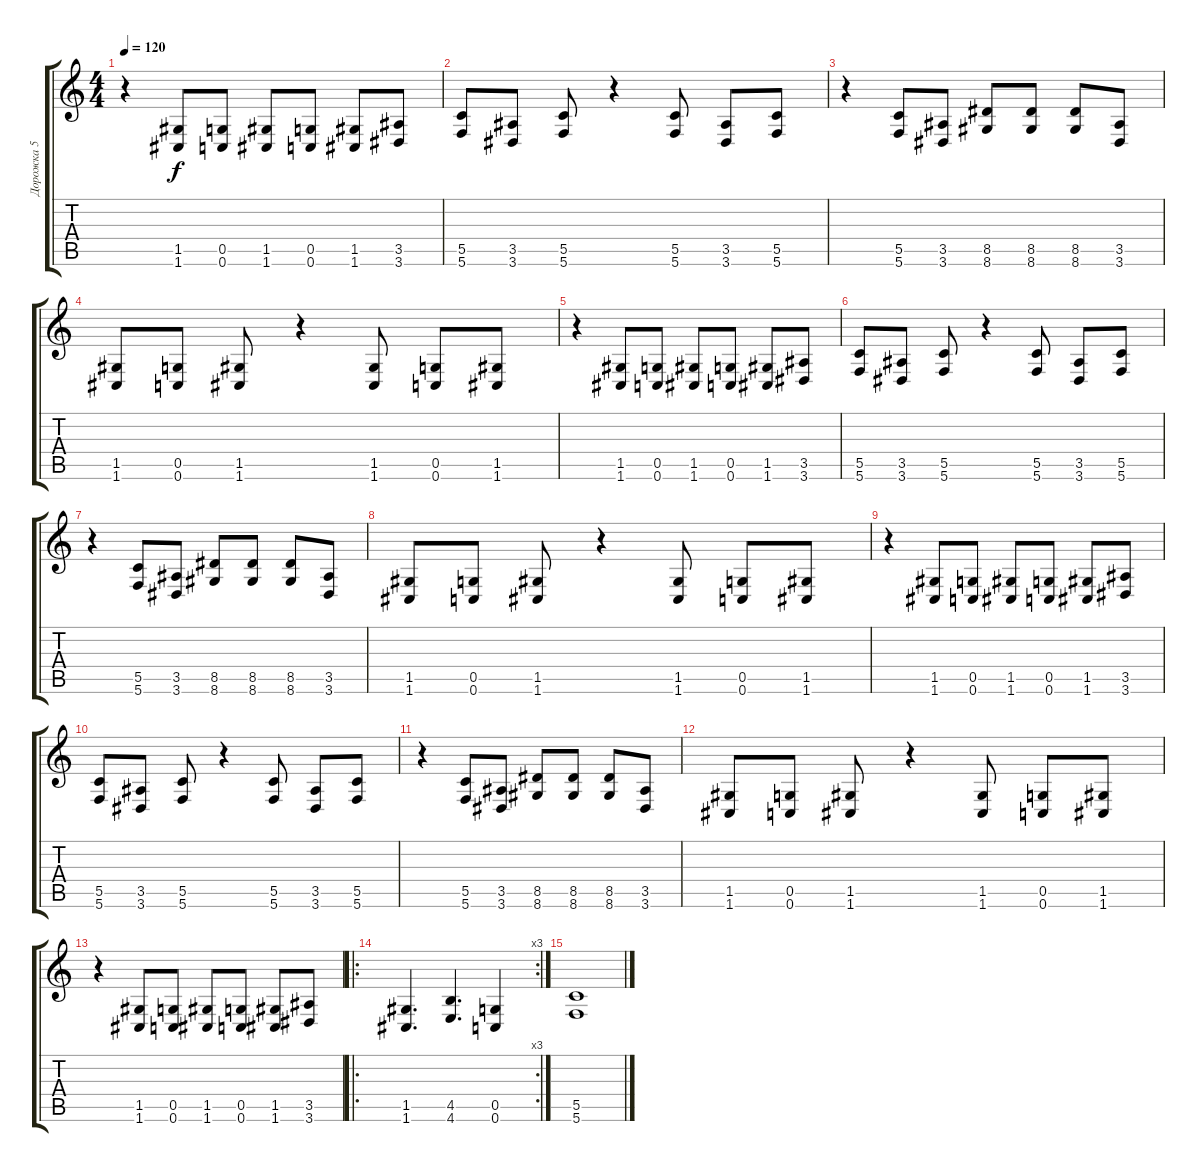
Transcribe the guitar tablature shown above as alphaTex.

\track ("Дорожка 5" "Дорожка 5") {instrument distortionguitar}
\staff {score tabs}
\tuning (D4 A3 F3 C3 G2 C2) {hide}
\ts (4 4)
\tempo 120
\clef g2
\ks c
r.4{dy f} (1.5 1.6).8 (0.5 0.6).8 (1.5 1.6).8 (0.5 0.6).8 (1.5 1.6).8 (3.5 3.6).8 |
(5.5 5.6).8 (3.5 3.6).8 (5.5 5.6).8 r.4 (5.5 5.6).8 (3.5 3.6).8 (5.5 5.6).8 |
r.4 (5.5 5.6).8 (3.5 3.6).8 (8.5 8.6).8 (8.5 8.6).8 (8.5 8.6).8 (3.5 3.6).8 |
(1.5 1.6).8 (0.5 0.6).8 (1.5 1.6).8 r.4 (1.5 1.6).8 (0.5 0.6).8 (1.5 1.6).8 |
r.4 (1.5 1.6).8 (0.5 0.6).8 (1.5 1.6).8 (0.5 0.6).8 (1.5 1.6).8 (3.5 3.6).8 |
(5.5 5.6).8 (3.5 3.6).8 (5.5 5.6).8 r.4 (5.5 5.6).8 (3.5 3.6).8 (5.5 5.6).8 |
r.4 (5.5 5.6).8 (3.5 3.6).8 (8.5 8.6).8 (8.5 8.6).8 (8.5 8.6).8 (3.5 3.6).8 |
(1.5 1.6).8 (0.5 0.6).8 (1.5 1.6).8 r.4 (1.5 1.6).8 (0.5 0.6).8 (1.5 1.6).8 |
r.4 (1.5 1.6).8 (0.5 0.6).8 (1.5 1.6).8 (0.5 0.6).8 (1.5 1.6).8 (3.5 3.6).8 |
(5.5 5.6).8 (3.5 3.6).8 (5.5 5.6).8 r.4 (5.5 5.6).8 (3.5 3.6).8 (5.5 5.6).8 |
r.4 (5.5 5.6).8 (3.5 3.6).8 (8.5 8.6).8 (8.5 8.6).8 (8.5 8.6).8 (3.5 3.6).8 |
(1.5 1.6).8 (0.5 0.6).8 (1.5 1.6).8 r.4 (1.5 1.6).8 (0.5 0.6).8 (1.5 1.6).8 |
r.4 (1.5 1.6).8 (0.5 0.6).8 (1.5 1.6).8 (0.5 0.6).8 (1.5 1.6).8 (3.5 3.6).8 |
\ro
\rc 3
(1.5 1.6).4{d} (4.5 4.6).4{d} (0.5 0.6).4 |
(5.5 5.6).1
